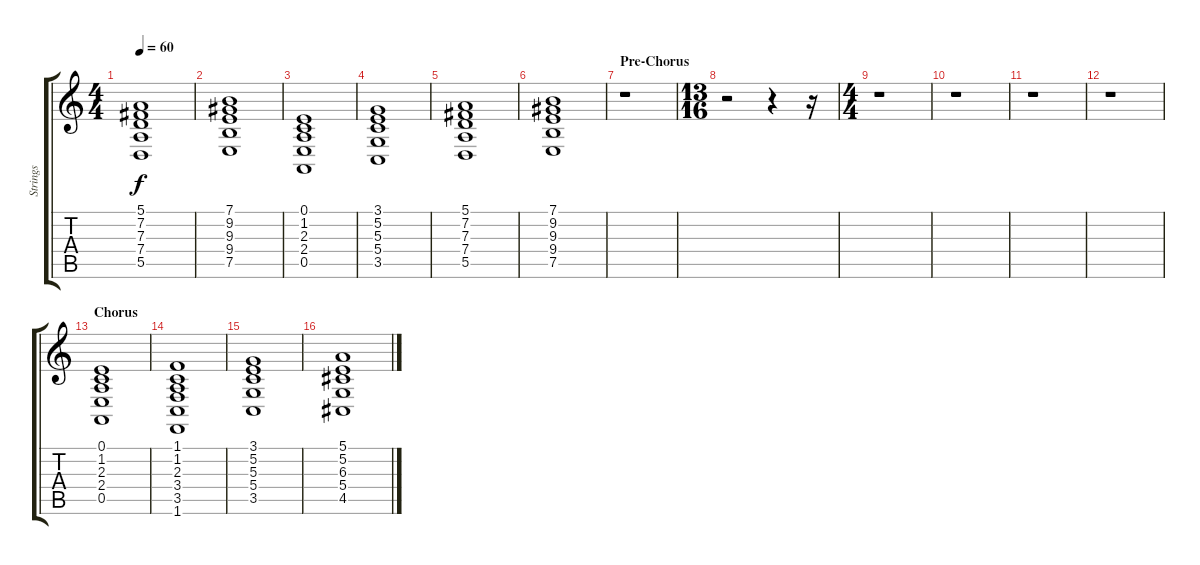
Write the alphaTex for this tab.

\track ("Strings" "Strings") {instrument stringensemble2}
\staff {score tabs}
\tuning (E4 B3 G3 D3 A2 E2) {hide}
\ts (4 4)
\tempo 60
\clef g2
\ks c
(5.1 7.2 7.3 7.4 5.5).1{dy f} |
(7.1 9.2 9.3 9.4 7.5).1 |
(0.1 1.2 2.3 2.4 0.5).1 |
(3.1 5.2 5.3 5.4 3.5).1 |
(5.1 7.2 7.3 7.4 5.5).1 |
(7.1 9.2 9.3 9.4 7.5).1 |
\section ("" "Pre-Chorus")
r.1 |
\ts (13 16)
r.2 r.4 r.16 |
\ts (4 4)
r.1 |
r.1 |
r.1 |
r.1 |
\section ("" "Chorus")
(0.1 1.2 2.3 2.4 0.5).1 |
(1.1 1.2 2.3 3.4 3.5 1.6).1 |
(3.1 5.2 5.3 5.4 3.5).1 |
(5.1 5.2 6.3 5.4 4.5).1
